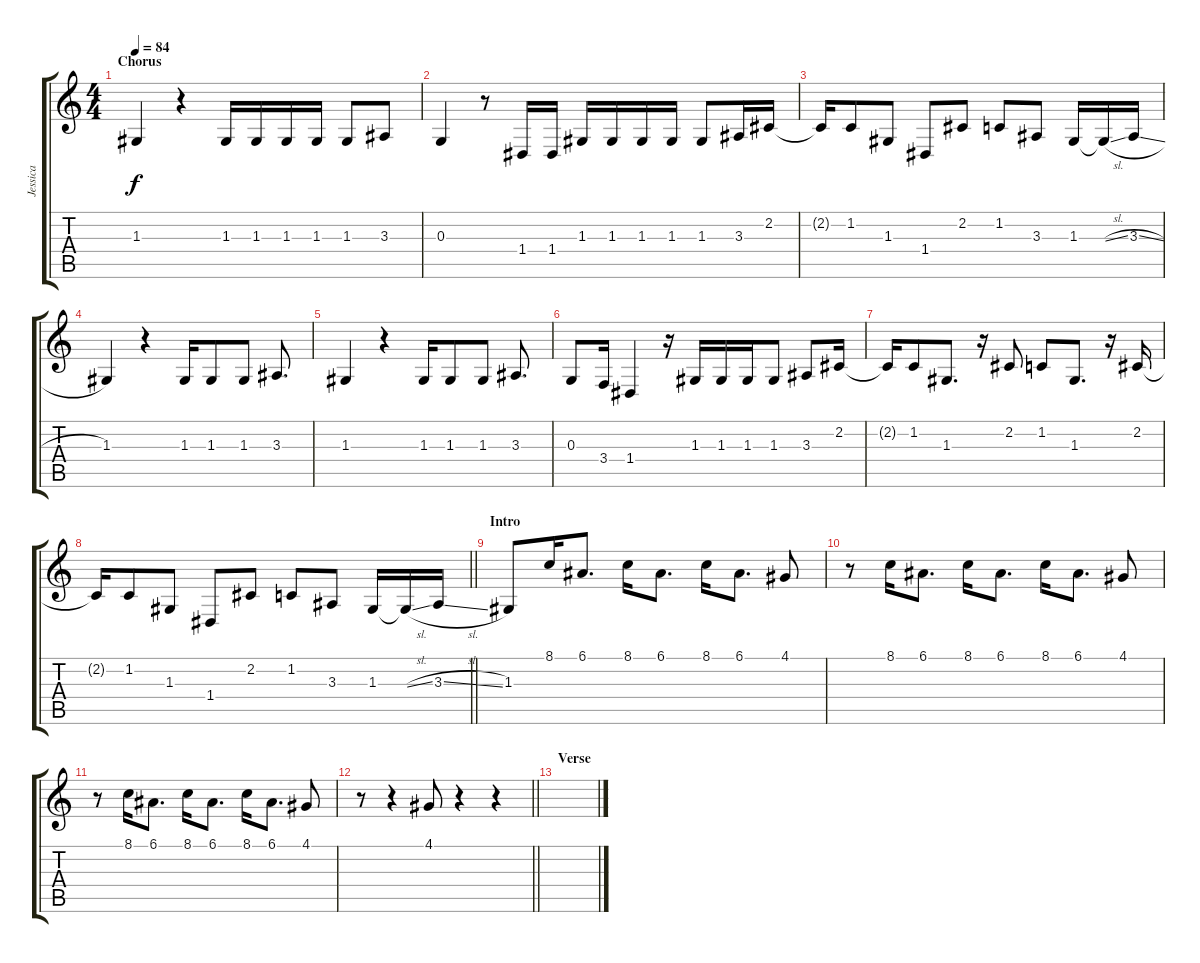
\track ("Jessica" "Jessica") {instrument oboe}
\staff {score tabs}
\tuning (E4 B3 G3 D3 A2 E2) {hide}
\ts (4 4)
\section ("" "Chorus")
\tempo 84
\clef g2
\ks c
1.3.4{dy f} r.4 1.3.16 1.3.16 1.3.16 1.3.16 1.3.8 3.3.8 |
0.3.4 r.8 1.4.16 1.4.16 1.3.16 1.3.16 1.3.16 1.3.16 1.3.8 3.3.16 2.2.16 |
2.2{t}.16 1.2.8 1.3.8 1.4.8 2.2.8 1.2.8 3.3.8 1.3.16 1.3{sl t}.16 3.3{sl}.16 |
1.3.4 r.4 1.3.16{volume 11} 1.3.8 1.3.8 3.3.8{d} |
1.3.4 r.4 1.3.16 1.3.8 1.3.8 3.3.8{d} |
0.3.8 3.4.16 1.4.4 r.16 1.3.16{volume 8} 1.3.16 1.3.16 1.3.8 3.3.8 2.2.16 |
2.2{t}.16 1.2.8 1.3.8{d} r.16 2.2.8 1.2.8 1.3.8{d} r.16 2.2.16 |
\barLineRight lightlight
2.2{t}.16 1.2.8 1.3.8 1.4.8 2.2.8 1.2.8 3.3.8 1.3.16 1.3{sl t}.16 3.3{sl}.16 |
\section ("" "Intro")
1.3.8 8.1.16 6.1.8{d} 8.1.16 6.1.8{d} 8.1.16 6.1.8{d} 4.1.8 |
r.8 8.1.16 6.1.8{d} 8.1.16 6.1.8{d} 8.1.16 6.1.8{d} 4.1.8 |
r.8 8.1.16 6.1.8{d} 8.1.16 6.1.8{d} 8.1.16 6.1.8{d} 4.1.8 |
\barLineRight lightlight
r.8 r.4 4.1.8 r.4 r.4 |
\section ("" "Verse")
